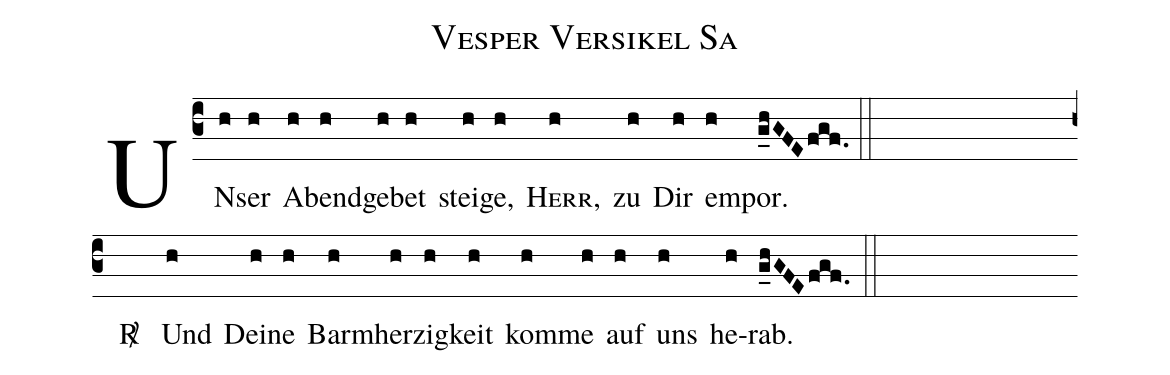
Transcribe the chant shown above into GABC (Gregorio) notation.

name: Vesper Versikel Sa;
%%
(c3) UN(h)ser(h) A(h)bend(h)ge(h)bet(h) stei(h)ge,(h) <sc>Herr</sc>,(h) zu(h) Dir(h) em(h)por.(g_hGFE/fgf.) (::Z)
<v>\Rbar{}</v>() Und(h) Dei(h)ne(h) Barm(h)her(h)zig(h)keit(h) kom(h)me(h) auf(h) uns(h) he(h)rab.(g_hGFE/fgf.) (::)
